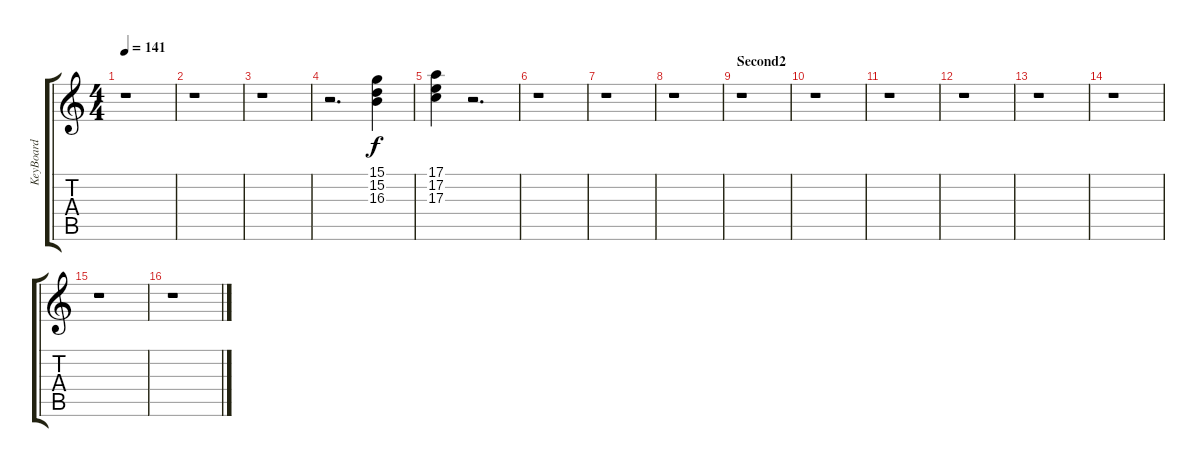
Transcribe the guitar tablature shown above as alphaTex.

\track ("KeyBoard" "KeyBoard") {instrument stringensemble2}
\staff {score tabs}
\tuning (E4 B3 G3 D3 A2 E2) {hide}
\ts (4 4)
\tempo 141
\clef g2
\ks c
r.1{dy f} |
r.1 |
r.1 |
r.2{d} (15.1 15.2 16.3).4{volume 16} |
(17.1 17.2 17.3).4 r.2{d} |
r.1 |
r.1 |
r.1 |
\section ("" "Second2")
r.1 |
r.1 |
r.1 |
r.1 |
r.1 |
r.1 |
r.1 |
r.1
